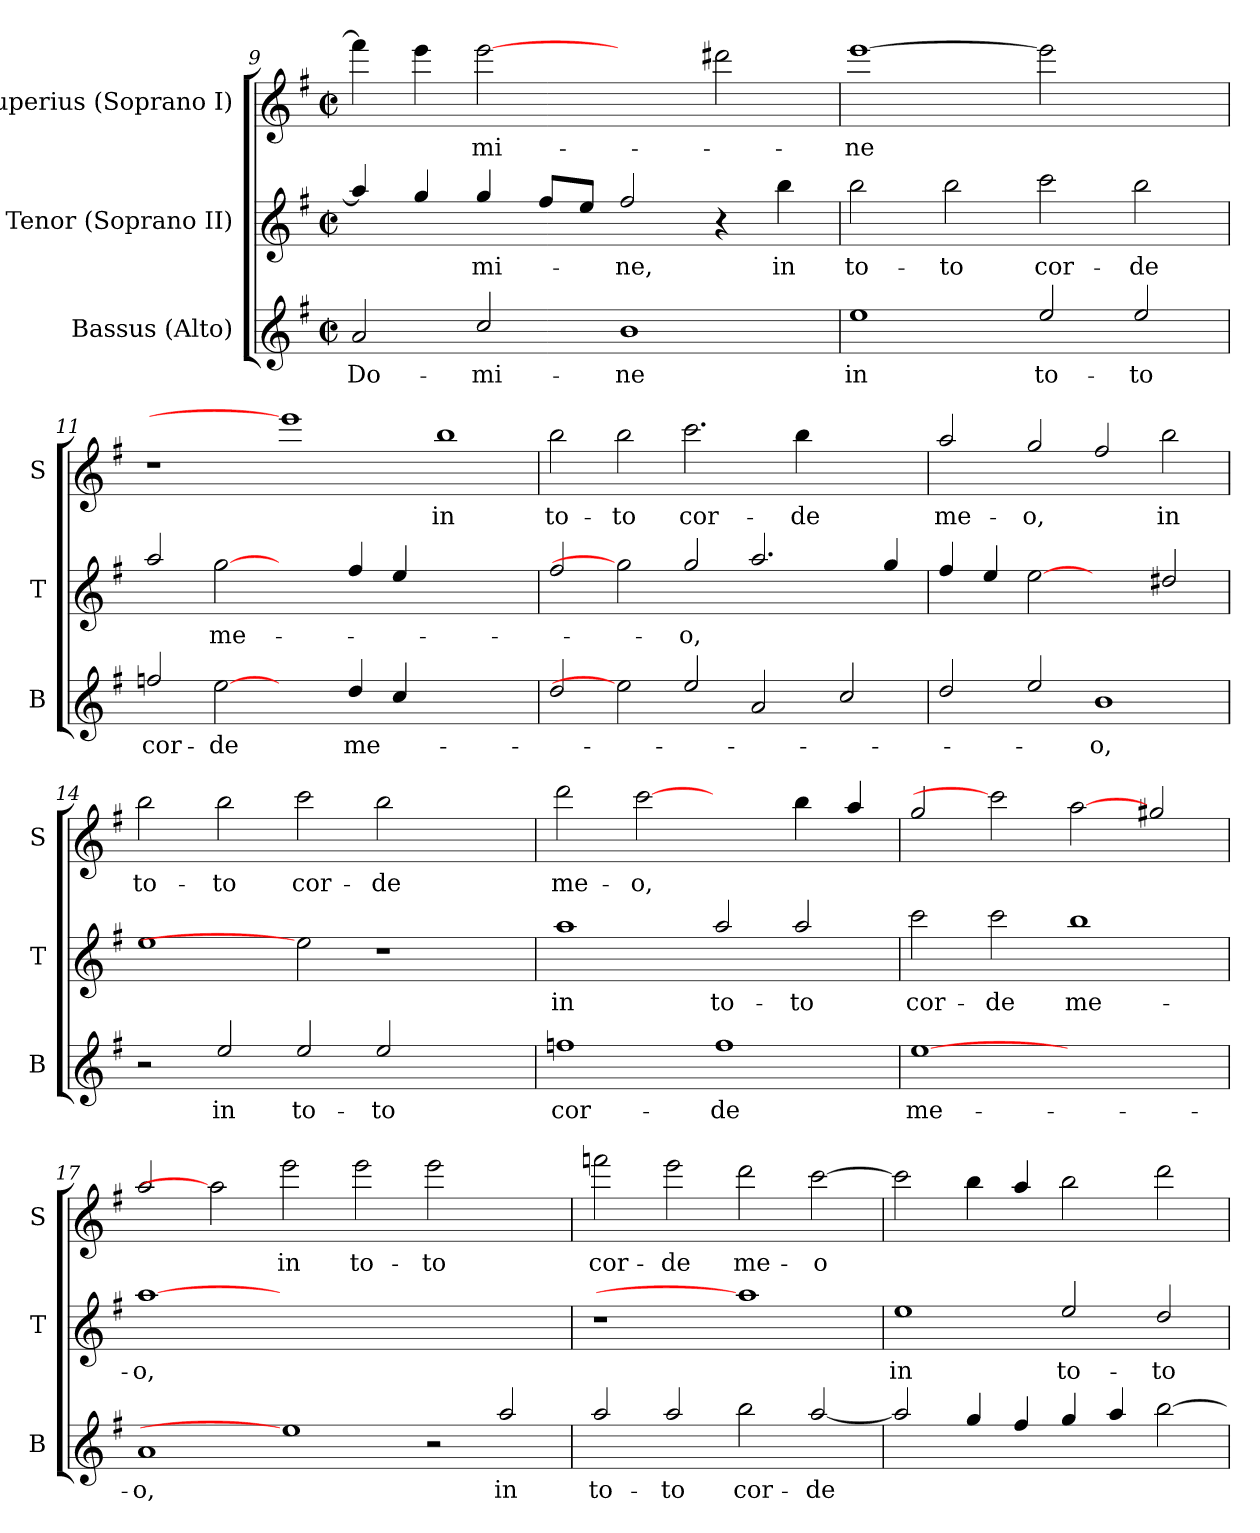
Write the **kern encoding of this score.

**kern	**text	**kern	**text	**kern	**text
*part3	*part3	*part2	*part2	*part1	*part1
*staff3	*staff3	*staff2	*staff2	*staff1	*staff1
*I"Bassus (Alto)	*	*I"Tenor (Soprano II)	*	*I"Superius (Soprano I)	*
*I'B	*	*I'T	*	*I'S	*
*clefG2	*	*clefG2	*	*clefG2	*
*ITrd7c12	*	*ITrd7c12	*	*ITrd7c12	*
*k[f#]	*	*k[f#]	*	*k[f#]	*
*G:	*	*G:	*	*G:	*
*M2/2	*	*M2/2	*	*M2/2	*
*met(c|)	*	*met(c|)	*	*met(c|)	*
=9	=9	=9	=9	=9	=9
!	!LO:LY:b	!	!	!	!
2A/	Do-	4a/]	.	4ff#\]	.
.	.	4g/	.	4ee\	.
!	!LO:LY:b	!	!LO:LY:b	!	!LO:LY:b
2c/	-mi-	4g/	-mi-	[2ee	-mi-
.	.	8f#/L	.	.	.
.	.	8e/J	.	.	.
!	!LO:LY:b	!	!LO:LY:b	!	!
1B	-ne	2f#/	-ne,	2ryy	.
.	.	4r	.	2dd#X\	.
!	!	!	!LO:LY:b	!	!
.	.	4b\	in	.	.
=10	=10	=10	=10	=10	=10
!	!LO:LY:b	!	!LO:LY:b	!	!LO:LY:b
1e	in	2b\	to-	[1ee	-ne
!	!	!	!LO:LY:b	!	!
.	.	2b\	-to	.	.
!	!LO:LY:b	!	!LO:LY:b	!	!
2e/	to-	2cc\	cor-	2ee]	.
!	!LO:LY:b	!	!LO:LY:b	!	!
2e/	-to	2b\	-de	2ryy	.
=11	=11	=11	=11	=11	=11
!	!LO:LY:b	!	!	!	!
2fn/	cor-	2a/	.	1r	.
!	!LO:LY:b	!	!LO:LY:b	!	!
[2e	-de	[2g	me-	.	.
2ryy	.	2ryy	.	1ee]	.
!	!LO:LY:b	!	!	!	!
4d/	me-	4f#/	.	.	.
4c/	.	4e/	.	.	.
!	!	!	!	!	!LO:LY:b
1ryy	.	1ryy	.	1b	in
=12	=12	=12	=12	=12	=12
!	!	!	!	!	!LO:LY:b
2d/	.	2f#/	.	2b\	to-
!	!	!	!	!	!LO:LY:b
2e]	.	2g]	.	2b\	-to
!	!	!	!LO:LY:b	!	!LO:LY:b
2e/	.	2g/	-o,	2.cc\	cor-
2A/	.	2.a/	.	.	.
!	!	!	!	!	!LO:LY:b
.	.	.	.	4b\	-de
2c/	.	.	.	2ryy	.
.	.	4g/	.	.	.
!!LO:LB:g=z
=13	=13	=13	=13	=13	=13
!	!	!	!	!	!LO:LY:b
2d/	.	4f#/	.	2a/	me-
.	.	4e/	.	.	.
!	!	!	!	!	!LO:LY:b
2e/	.	[2e	.	2g/	-o,
!	!LO:LY:b	!	!	!	!
1B	-o,	2ryy	.	2f#/	.
!	!	!	!	!	!LO:LY:b
.	.	2d#X/	.	2b\	in
=14	=14	=14	=14	=14	=14
!	!	!	!	!	!LO:LY:b
2r	.	1e	.	2b\	to-
!	!LO:LY:b	!	!	!	!LO:LY:b
2e/	in	.	.	2b\	-to
!	!LO:LY:b	!	!	!	!LO:LY:b
2e/	to-	2e]	.	2cc\	cor-
!	!LO:LY:b	!	!	!	!LO:LY:b
2e/	-to	1r	.	2b\	-de
2ryy	.	.	.	2ryy	.
=15	=15	=15	=15	=15	=15
!	!LO:LY:b	!	!LO:LY:b	!	!LO:LY:b
1fn	cor-	1a	in	2dd\	me-
!	!	!	!	!	!LO:LY:b
.	.	.	.	[2cc	-o,
!	!LO:LY:b	!	!LO:LY:b	!	!
1f	-de	2a/	to-	2ryy	.
!	!	!	!LO:LY:b	!	!
.	.	2a/	-to	4b\	.
.	.	.	.	4a/	.
=16	=16	=16	=16	=16	=16
!	!LO:LY:b	!	!LO:LY:b	!	!
[1e	me-	2cc\	cor-	2g/	.
!	!	!	!LO:LY:b	!	!
.	.	2cc\	-de	2cc]	.
!	!	!	!LO:LY:b	!	!
1ryy	.	1b	me-	[2a	.
.	.	.	.	2g#X/	.
=17	=17	=17	=17	=17	=17
!	!LO:LY:b	!	!LO:LY:b	!	!
1A	-o,	[1a	-o,	2a/	.
.	.	.	.	2a]	.
!	!	!	!	!	!LO:LY:b
1e]	.	0ryy	.	2ee\	in
!	!	!	!	!	!LO:LY:b
.	.	.	.	2ee\	to-
!	!	!	!	!	!LO:LY:b
2r	.	.	.	2ee\	-to
!	!LO:LY:b	!	!	!	!
2a/	in	.	.	2ryy	.
!!LO:PB:g=z
=18	=18	=18	=18	=18	=18
!	!LO:LY:b	!	!	!	!LO:LY:b
2a/	to-	1r	.	2ffn\	cor-
!	!LO:LY:b	!	!	!	!LO:LY:b
2a/	-to	.	.	2ee\	-de
!	!LO:LY:b	!	!	!	!LO:LY:b
2b\	cor-	1a]	.	2dd\	me-
!	!LO:LY:b	!	!	!	!LO:LY:b
[2a/	-de	.	.	[2cc\	-o
=19	=19	=19	=19	=19	=19
!	!	!	!LO:LY:b	!	!
2a/]	.	1e	in	2cc\]	.
4g/	.	.	.	4b\	.
4f#/	.	.	.	4a/	.
!	!	!	!LO:LY:b	!	!
4g/	.	2e/	to-	2b\	.
4a/	.	.	.	.	.
!	!	!	!LO:LY:b	!	!
[2b\	.	2d/	-to	2dd\	.
=	=	=	=	=	=
*-	*-	*-	*-	*-	*-
